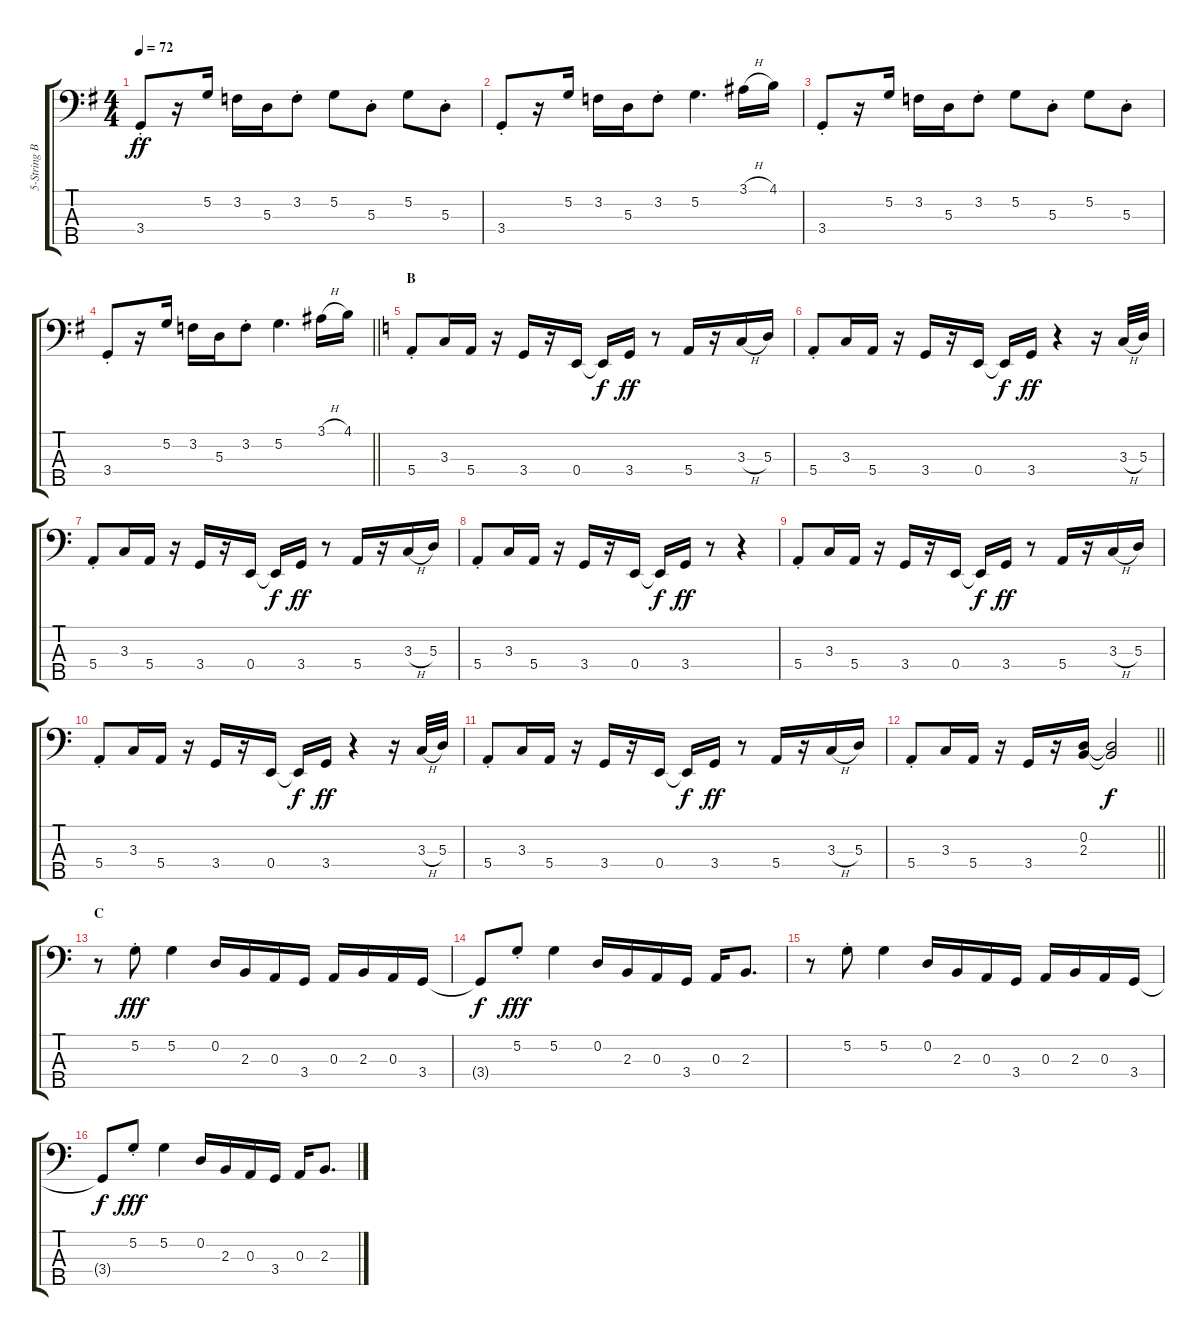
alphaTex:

\track ("5-String Bass" "5-String B") {instrument electricbassfinger}
\staff {score tabs}
\tuning (G2 D2 A1 E1 B0) {hide}
\ts (4 4)
\tempo 72
\clef f4
\ks g
3.4{st}.8{dy ff} r.16 5.2.16 3.2.16 5.3.16 3.2{st}.8 5.2.8 5.3{st}.8 5.2.8 5.3{st}.8 |
3.4{st}.8 r.16 5.2.16 3.2.16 5.3.16 3.2{st}.8 5.2.4{d} 3.1{h}.16 4.1.16 |
3.4{st}.8 r.16 5.2.16 3.2.16 5.3.16 3.2{st}.8 5.2.8 5.3{st}.8 5.2.8 5.3{st}.8 |
\barLineRight lightlight
3.4{st}.8 r.16 5.2.16 3.2.16 5.3.16 3.2{st}.8 5.2.4{d} 3.1{h}.16 4.1.16 |
\section ("" "B")
\ks aminor
5.4{st}.8 3.3.16 5.4.16 r.16 3.4.16 r.16 0.4.16 0.4{t}.16{dy f} 3.4.16{dy ff} r.8 5.4.16 r.16 3.3{h}.16 5.3.16 |
5.4{st}.8 3.3.16 5.4.16 r.16 3.4.16 r.16 0.4.16 0.4{t}.16{dy f} 3.4.16{dy ff} r.4 r.16 3.3{h}.32 5.3.32 |
5.4{st}.8 3.3.16 5.4.16 r.16 3.4.16 r.16 0.4.16 0.4{t}.16{dy f} 3.4.16{dy ff} r.8 5.4.16 r.16 3.3{h}.16 5.3.16 |
5.4{st}.8 3.3.16 5.4.16 r.16 3.4.16 r.16 0.4.16 0.4{t}.16{dy f} 3.4.16{dy ff} r.8 r.4 |
5.4{st}.8 3.3.16 5.4.16 r.16 3.4.16 r.16 0.4.16 0.4{t}.16{dy f} 3.4.16{dy ff} r.8 5.4.16 r.16 3.3{h}.16 5.3.16 |
5.4{st}.8 3.3.16 5.4.16 r.16 3.4.16 r.16 0.4.16 0.4{t}.16{dy f} 3.4.16{dy ff} r.4 r.16 3.3{h}.32 5.3.32 |
5.4{st}.8 3.3.16 5.4.16 r.16 3.4.16 r.16 0.4.16 0.4{t}.16{dy f} 3.4.16{dy ff} r.8 5.4.16 r.16 3.3{h}.16 5.3.16 |
\barLineRight lightlight
5.4{st}.8 3.3.16 5.4.16 r.16 3.4.16 r.16 (0.2 2.3).16 (0.2{t} 2.3{t}).2{dy f} |
\section ("" "C")
r.8 5.2{st}.8{dy fff} 5.2.4 0.2.16 2.3.16 0.3.16 3.4.16 0.3.16 2.3.16 0.3.16 3.4.16 |
3.4{t}.8{dy f} 5.2{st}.8{dy fff} 5.2.4 0.2.16 2.3.16 0.3.16 3.4.16 0.3.16 2.3.8{d} |
r.8 5.2{st}.8 5.2.4 0.2.16 2.3.16 0.3.16 3.4.16 0.3.16 2.3.16 0.3.16 3.4.16 |
3.4{t}.8{dy f} 5.2{st}.8{dy fff} 5.2.4 0.2.16 2.3.16 0.3.16 3.4.16 0.3.16 2.3.8{d}
